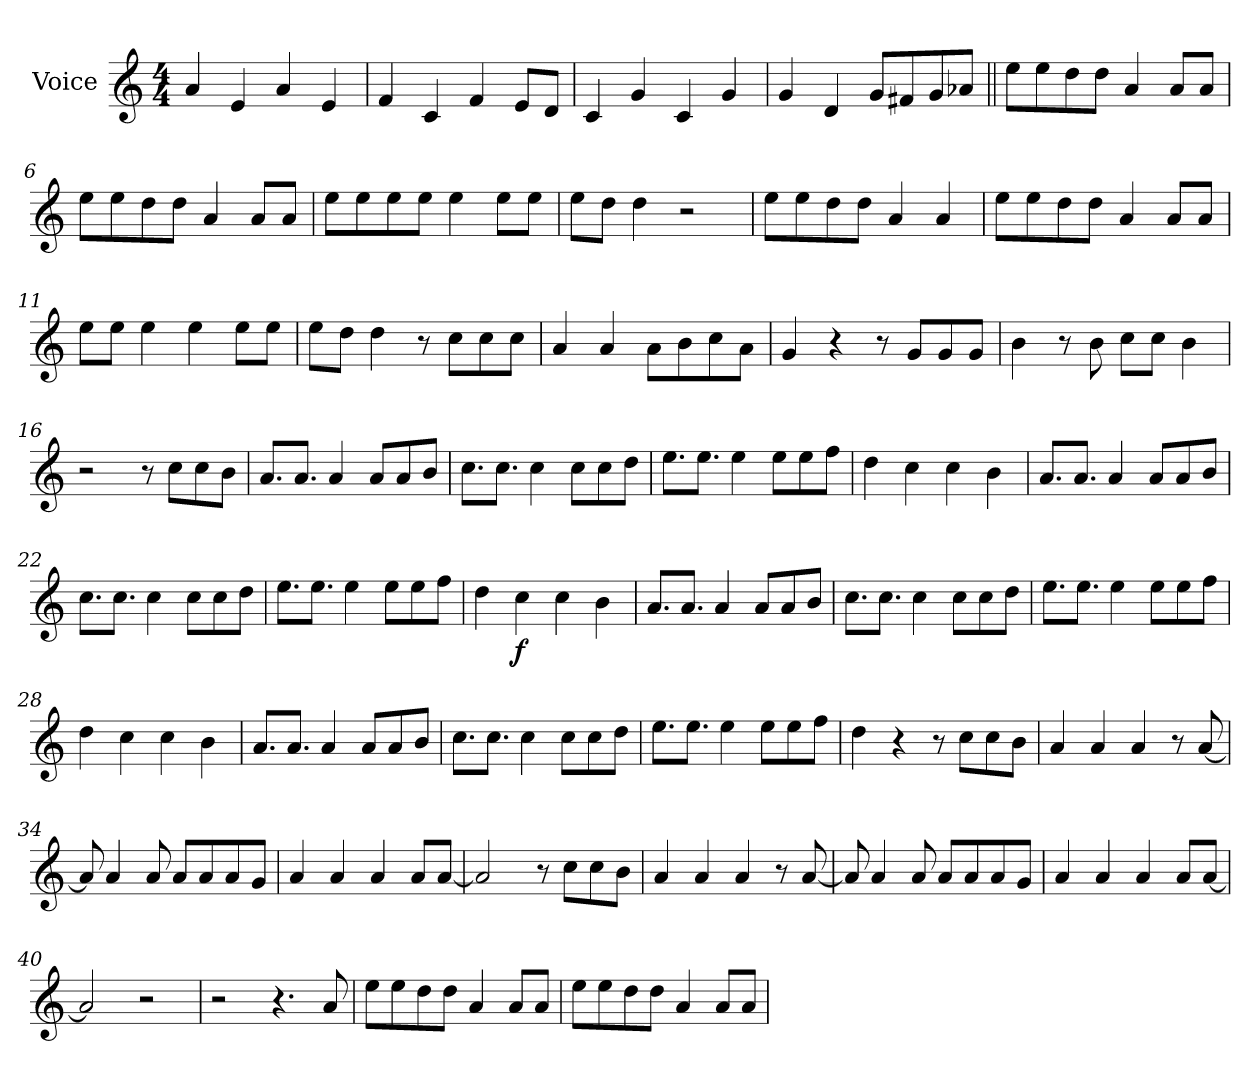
**kern	**dynam
*part1	*part1
*staff1	*staff1
*I"Voice	*
*I'Vc.	*
*clefG2	*
*k[]	*
*M4/4	*
*MM130	*
=1	=1
4a!	.
4e!	.
4a!	.
4e!	.
=2	=2
4f!	.
4c!	.
4f!	.
8e!L	.
8d!J	.
=3	=3
4c!	.
4g!	.
4c!	.
4g!	.
=4	=4
4g!	.
4d!	.
8g!L	.
8f#X!	.
8g!	.
8a-X!J	.
=5||	=5||
8eeL	.
8ee	.
8dd	.
8ddJ	.
4a	.
8aL	.
8aJ	.
=6	=6
8eeL	.
8ee	.
8dd	.
8ddJ	.
4a	.
8aL	.
8aJ	.
=7	=7
8eeL	.
8ee	.
8ee	.
8eeJ	.
4ee	.
8eeL	.
8eeJ	.
=8	=8
8eeL	.
8ddJ	.
4dd	.
2r	.
=9	=9
8eeL	.
8ee	.
8dd	.
8ddJ	.
4a	.
4a	.
=10	=10
8eeL	.
8ee	.
8dd	.
8ddJ	.
4a	.
8aL	.
8aJ	.
=11	=11
8eeL	.
8eeJ	.
4ee	.
4ee	.
8eeL	.
8eeJ	.
=12	=12
8eeL	.
8ddJ	.
4dd	.
8r	.
8ccL	.
8cc	.
8ccJ	.
=13	=13
4a	.
4a	.
8aL	.
8b	.
8cc	.
8aJ	.
=14	=14
4g	.
4r	.
8r	.
8gL	.
8g	.
8gJ	.
=15	=15
4b	.
8r	.
8b	.
8ccL	.
8ccJ	.
4b	.
=16	=16
2r	.
8r	.
8ccL	.
8cc	.
8bJ	.
=17	=17
8.aL	.
8.aJ	.
4a	.
8aL	.
8a	.
8bJ	.
=18	=18
8.ccL	.
8.ccJ	.
4cc	.
8ccL	.
8cc	.
8ddJ	.
=19	=19
8.eeL	.
8.eeJ	.
4ee	.
8eeL	.
8ee	.
8ffJ	.
=20	=20
4dd	.
4cc	.
4cc	.
4b	.
=21	=21
8.aL	.
8.aJ	.
4a	.
8aL	.
8a	.
8bJ	.
=22	=22
8.ccL	.
8.ccJ	.
4cc	.
8ccL	.
8cc	.
8ddJ	.
=23	=23
8.eeL	.
8.eeJ	.
4ee	.
8eeL	.
8ee	.
8ffJ	.
=24	=24
4dd	.
!	!LO:DY:b
4cc	f
4cc	.
4b	.
=25	=25
8.aL	.
8.aJ	.
4a	.
8aL	.
8a	.
8bJ	.
=26	=26
8.ccL	.
8.ccJ	.
4cc	.
8ccL	.
8cc	.
8ddJ	.
=27	=27
8.eeL	.
8.eeJ	.
4ee	.
8eeL	.
8ee	.
8ffJ	.
=28	=28
4dd	.
4cc	.
4cc	.
4b	.
=29	=29
8.aL	.
8.aJ	.
4a	.
8aL	.
8a	.
8bJ	.
=30	=30
8.ccL	.
8.ccJ	.
4cc	.
8ccL	.
8cc	.
8ddJ	.
=31	=31
8.eeL	.
8.eeJ	.
4ee	.
8eeL	.
8ee	.
8ffJ	.
=32	=32
4dd	.
4r	.
8r	.
8ccL	.
8cc	.
8bJ	.
=33	=33
4a	.
4a	.
4a	.
8r	.
[8a	.
=34	=34
8a]	.
4a	.
8a	.
8aL	.
8a	.
8a	.
8gJ	.
=35	=35
4a	.
4a	.
4a	.
8aL	.
[8aJ	.
=36	=36
2a]	.
8r	.
8ccL	.
8cc	.
8bJ	.
=37	=37
4a	.
4a	.
4a	.
8r	.
[8a	.
=38	=38
8a]	.
4a	.
8a	.
8aL	.
8a	.
8a	.
8gJ	.
=39	=39
4a	.
4a	.
4a	.
8aL	.
[8aJ	.
=40	=40
2a]	.
2r	.
=41	=41
2r	.
4.r	.
8a	.
=42	=42
8eeL	.
8ee	.
8dd	.
8ddJ	.
4a	.
8aL	.
8aJ	.
=43	=43
8eeL	.
8ee	.
8dd	.
8ddJ	.
4a	.
8aL	.
8aJ	.
=	=
*-	*-
